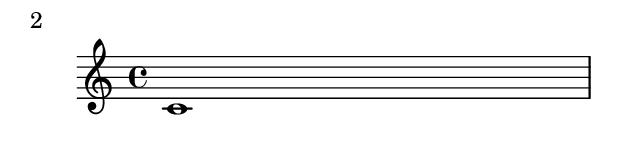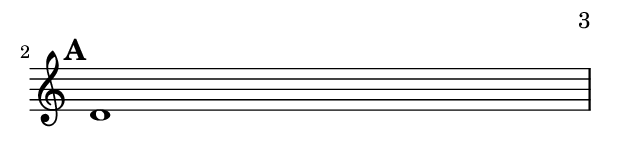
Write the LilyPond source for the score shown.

%% Generated by lilypond-book
%% Options: [exampleindent=10.16\mm,indent=0\mm,line-width=160\mm,paper-height=845.047\pt,paper-width=597.508\pt,papersize='(cons (* 597.508 pt) (* 845.047 pt))]
\include "lilypond-book-preamble.ly"


% ****************************************************************
% Start cut-&-pastable-section
% ****************************************************************

#(ly:set-option 'eps-box-padding 3.000000)



\paper {
  #(set-paper-size '(cons (* 597.508 pt) (* 845.047 pt)))
  indent = 0\mm
  line-width = 160\mm
  % offset the left padding, also add 1mm as lilypond creates cropped
  % images with a little space on the right
  line-width = #(- line-width (* mm  3.000000) (* mm 1))
}

\layout {
  
}




% ****************************************************************
% ly snippet:
% ****************************************************************
\sourcefilename "snippets/table-of-contents.ly"
\sourcefileline 0
%% DO NOT EDIT this file manually; it was automatically
%% generated from the LilyPond Wiki
%% (https://wiki.lilypond.community).
%%
%% Make any changes in the Wiki itself, or in
%% `Documentation/snippets/new/`, then run
%% `scripts/auxiliar/makelsr.pl`.
%%
%% This file is in the public domain.

\version "2.24.0"

\header {
%% Translation of GIT committish: 0cc270b871321ae5aa8622cea8d8262aafd16641
  texidocja = "
目次は @code{\\markuplines \\table-of-contents} によって挿入することが@c
できます。目次のアイテムは @code{\\tocItem} で追加します。
"
  doctitleja = "目次"

%% Translation of GIT committish: 41a008e75e2fe29536406cdf0d71c32a4606f2b8
  texidocfr = "
L'instruction @code{\\markuplist \\table-of-contents} permet d'inclure
une table des matières.  Ses éléments sont ajoutés à l'aide de la
commande @code{\\tocItem}.
"

  doctitlefr = "Table des matières"

%% Translation of GIT committish: b35da384a3367d8ee49a28f697c0ae8fb88b2e1e
  texidoces = "
Se puede incluir un índice general (tabla de contenidos) mediante el
uso de @code{\\markuplist \\table-of-contents}.  Los elementos de la
TDC se añaden con la instrucción @code{\\tocItem}.

"
  doctitlees = "Índice general (tabla de contenidos)"

%% Translation of GIT committish: 8ffecf6be17c6ec2ff87cf31873121a8cce29b09
  texidocca = "
Es pot incloure un índex general (taula de continguts) mitjançant
ús de @code{\\markuplines \\table-of-contents}.  Els elements de la
taula de continguts s'afageixen amb l'ordre @code{\\tocItem}.

"
  doctitleca = "Índex general (taul de continguts)"

  categories = "Paper and layout"

  texidoc = "
A table of contents is included using
@code{\\markuplist \\table-of-contents}. The TOC items are added with
the @code{\\tocItem} command.
"

  doctitle = "Table of contents"
} % begin verbatim


#(set-default-paper-size "a6")

\book {
  \markuplist \table-of-contents
  \pageBreak
  \tocItem \markup { The first score }
  \score {
    {
      c'1 \pageBreak
      \mark \default \tocItem \markup { Mark A }
      d'1
    }
  }
  \pageBreak
  \tocItem \markup { The second score }
  \score {
    { e'1 }
    \header { piece = "Second score" }
  }
}



% ****************************************************************
% end ly snippet
% ****************************************************************
